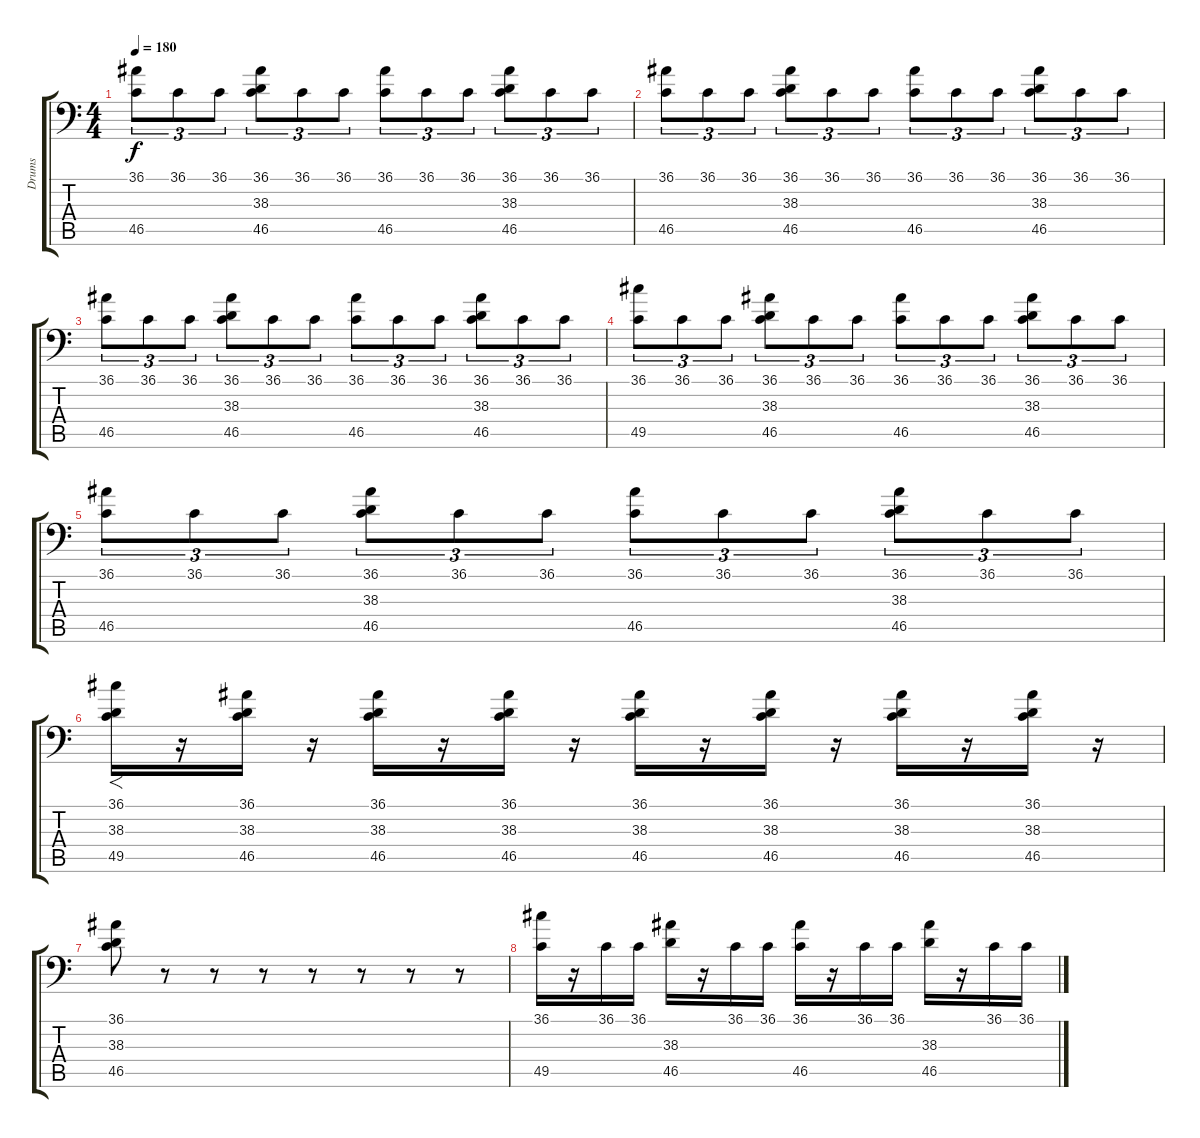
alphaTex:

\track ("Drums" "Drums") {instrument acousticgrandpiano}
\staff {score tabs}
\tuning (C-1 C-1 C-1 C-1 C-1 C-1) {hide}
\ts (4 4)
\tempo 180
\clef f4
\ks c
(36.1 46.5).8{tu (3 2) dy f} 36.1.8{tu (3 2)} 36.1.8{tu (3 2)} (36.1 38.3 46.5).8{tu (3 2)} 36.1.8{tu (3 2)} 36.1.8{tu (3 2)} (36.1 46.5).8{tu (3 2)} 36.1.8{tu (3 2)} 36.1.8{tu (3 2)} (36.1 38.3 46.5).8{tu (3 2)} 36.1.8{tu (3 2)} 36.1.8{tu (3 2)} |
(36.1 46.5).8{tu (3 2)} 36.1.8{tu (3 2)} 36.1.8{tu (3 2)} (36.1 38.3 46.5).8{tu (3 2)} 36.1.8{tu (3 2)} 36.1.8{tu (3 2)} (36.1 46.5).8{tu (3 2)} 36.1.8{tu (3 2)} 36.1.8{tu (3 2)} (36.1 38.3 46.5).8{tu (3 2)} 36.1.8{tu (3 2)} 36.1.8{tu (3 2)} |
(36.1 46.5).8{tu (3 2)} 36.1.8{tu (3 2)} 36.1.8{tu (3 2)} (36.1 38.3 46.5).8{tu (3 2)} 36.1.8{tu (3 2)} 36.1.8{tu (3 2)} (36.1 46.5).8{tu (3 2)} 36.1.8{tu (3 2)} 36.1.8{tu (3 2)} (36.1 38.3 46.5).8{tu (3 2)} 36.1.8{tu (3 2)} 36.1.8{tu (3 2)} |
(36.1 49.5).8{tu (3 2)} 36.1.8{tu (3 2)} 36.1.8{tu (3 2)} (36.1 38.3 46.5).8{tu (3 2)} 36.1.8{tu (3 2)} 36.1.8{tu (3 2)} (36.1 46.5).8{tu (3 2)} 36.1.8{tu (3 2)} 36.1.8{tu (3 2)} (36.1 38.3 46.5).8{tu (3 2)} 36.1.8{tu (3 2)} 36.1.8{tu (3 2)} |
(36.1 46.5).8{tu (3 2)} 36.1.8{tu (3 2)} 36.1.8{tu (3 2)} (36.1 38.3 46.5).8{tu (3 2)} 36.1.8{tu (3 2)} 36.1.8{tu (3 2)} (36.1 46.5).8{tu (3 2)} 36.1.8{tu (3 2)} 36.1.8{tu (3 2)} (36.1 38.3 46.5).8{tu (3 2)} 36.1.8{tu (3 2)} 36.1.8{tu (3 2)} |
(36.1 38.3 49.5).16{f} r.16 (36.1 38.3 46.5).16 r.16 (36.1 38.3 46.5).16 r.16 (36.1 38.3 46.5).16 r.16 (36.1 38.3 46.5).16 r.16 (36.1 38.3 46.5).16 r.16 (36.1 38.3 46.5).16 r.16 (36.1 38.3 46.5).16 r.16 |
(36.1 38.3 46.5).8 r.8 r.8 r.8 r.8 r.8 r.8 r.8 |
(36.1 49.5).16 r.16 36.1.16 36.1.16 (38.3 46.5).16 r.16 36.1.16 36.1.16 (36.1 46.5).16 r.16 36.1.16 36.1.16 (38.3 46.5).16 r.16 36.1.16 36.1.16
